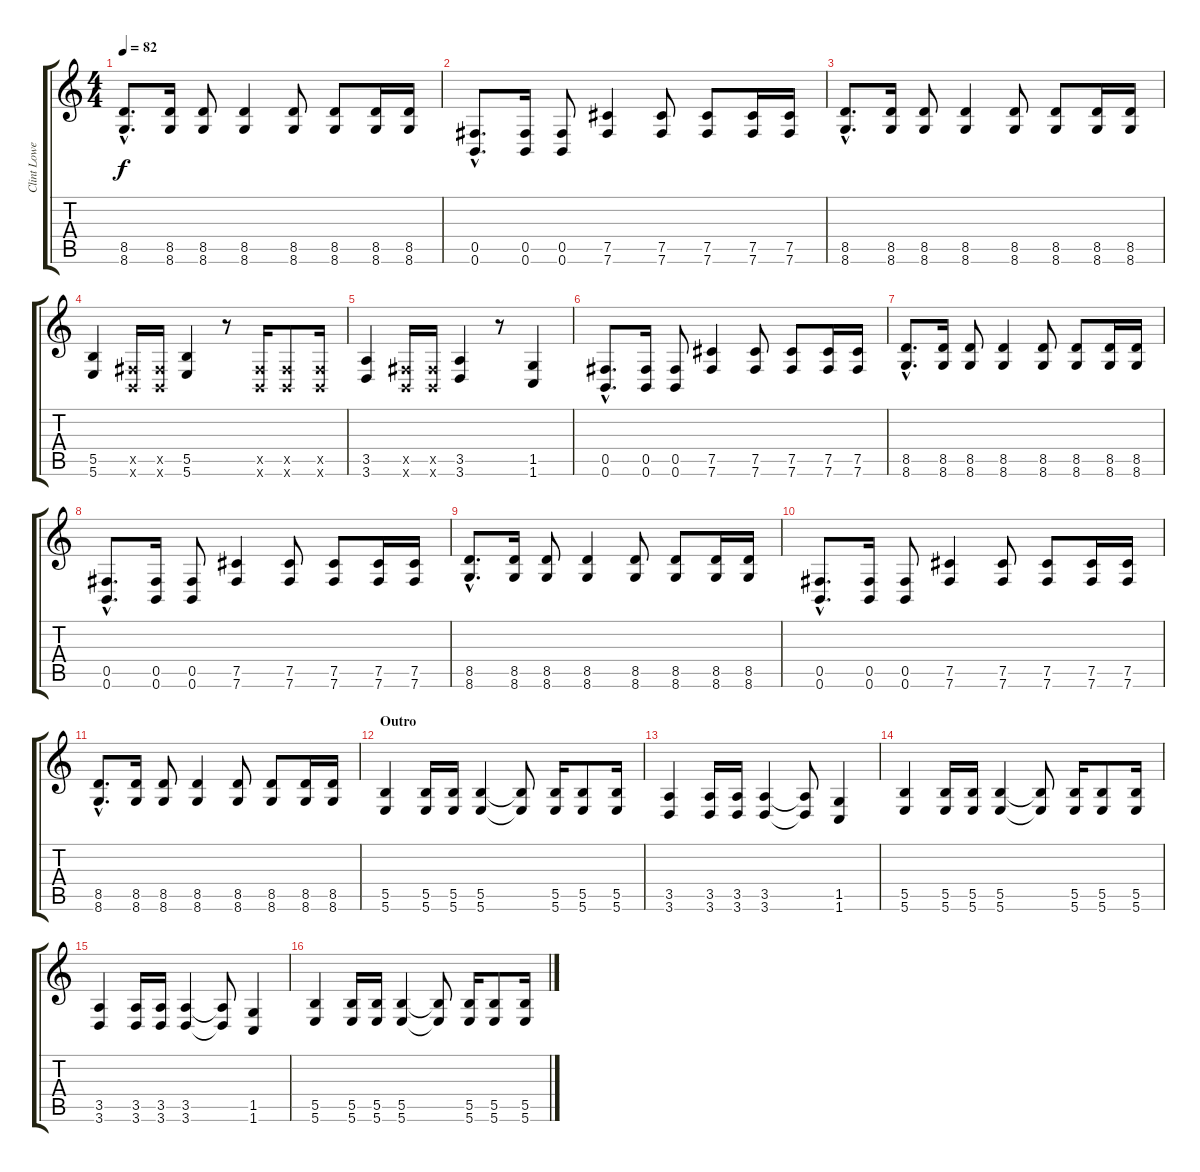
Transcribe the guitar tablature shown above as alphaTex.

\track ("Clint Lowery" "Clint Lowe") {instrument distortionguitar}
\staff {score tabs}
\tuning (E4 B3 G3 B2 Gb2 B1) {hide}
\ts (4 4)
\tempo 82
\clef g2
\ks c
(8.5{hac} 8.6{hac}).8{d dy f} (8.5 8.6).16 (8.5 8.6).8 (8.5 8.6).4 (8.5 8.6).8 (8.5 8.6).8 (8.5 8.6).16 (8.5 8.6).16 |
(0.5{hac} 0.6{hac}).8{d} (0.5 0.6).16 (0.5 0.6).8 (7.5 7.6).4 (7.5 7.6).8 (7.5 7.6).8 (7.5 7.6).16 (7.5 7.6).16 |
(8.5{hac} 8.6{hac}).8{d} (8.5 8.6).16 (8.5 8.6).8 (8.5 8.6).4 (8.5 8.6).8 (8.5 8.6).8 (8.5 8.6).16 (8.5 8.6).16 |
(5.5 5.6).4 (0.5{x} 0.6{x}).16 (0.5{x} 0.6{x}).16 (5.5 5.6).4 r.8 (0.5{x} 0.6{x}).16 (0.5{x} 0.6{x}).8 (0.5{x} 0.6{x}).16 |
(3.5 3.6).4 (0.5{x} 0.6{x}).16 (0.5{x} 0.6{x}).16 (3.5 3.6).4 r.8 (1.5 1.6).4 |
(0.5{hac} 0.6{hac}).8{d} (0.5 0.6).16 (0.5 0.6).8 (7.5 7.6).4 (7.5 7.6).8 (7.5 7.6).8 (7.5 7.6).16 (7.5 7.6).16 |
(8.5{hac} 8.6{hac}).8{d} (8.5 8.6).16 (8.5 8.6).8 (8.5 8.6).4 (8.5 8.6).8 (8.5 8.6).8 (8.5 8.6).16 (8.5 8.6).16 |
(0.5{hac} 0.6{hac}).8{d} (0.5 0.6).16 (0.5 0.6).8 (7.5 7.6).4 (7.5 7.6).8 (7.5 7.6).8 (7.5 7.6).16 (7.5 7.6).16 |
(8.5{hac} 8.6{hac}).8{d} (8.5 8.6).16 (8.5 8.6).8 (8.5 8.6).4 (8.5 8.6).8 (8.5 8.6).8 (8.5 8.6).16 (8.5 8.6).16 |
(0.5{hac} 0.6{hac}).8{d} (0.5 0.6).16 (0.5 0.6).8 (7.5 7.6).4 (7.5 7.6).8 (7.5 7.6).8 (7.5 7.6).16 (7.5 7.6).16 |
(8.5{hac} 8.6{hac}).8{d} (8.5 8.6).16 (8.5 8.6).8 (8.5 8.6).4 (8.5 8.6).8 (8.5 8.6).8 (8.5 8.6).16 (8.5 8.6).16 |
\section ("" "Outro")
(5.5 5.6).4 (5.5 5.6).16 (5.5 5.6).16 (5.5 5.6).4 (5.5{t} 5.6{t}).8 (5.5 5.6).16 (5.5 5.6).8 (5.5 5.6).16 |
(3.5 3.6).4 (3.5 3.6).16 (3.5 3.6).16 (3.5 3.6).4 (3.5{t} 3.6{t}).8 (1.5 1.6).4 |
(5.5 5.6).4 (5.5 5.6).16 (5.5 5.6).16 (5.5 5.6).4 (5.5{t} 5.6{t}).8 (5.5 5.6).16 (5.5 5.6).8 (5.5 5.6).16 |
(3.5 3.6).4 (3.5 3.6).16 (3.5 3.6).16 (3.5 3.6).4 (3.5{t} 3.6{t}).8 (1.5 1.6).4 |
(5.5 5.6).4 (5.5 5.6).16 (5.5 5.6).16 (5.5 5.6).4 (5.5{t} 5.6{t}).8 (5.5 5.6).16 (5.5 5.6).8 (5.5 5.6).16
